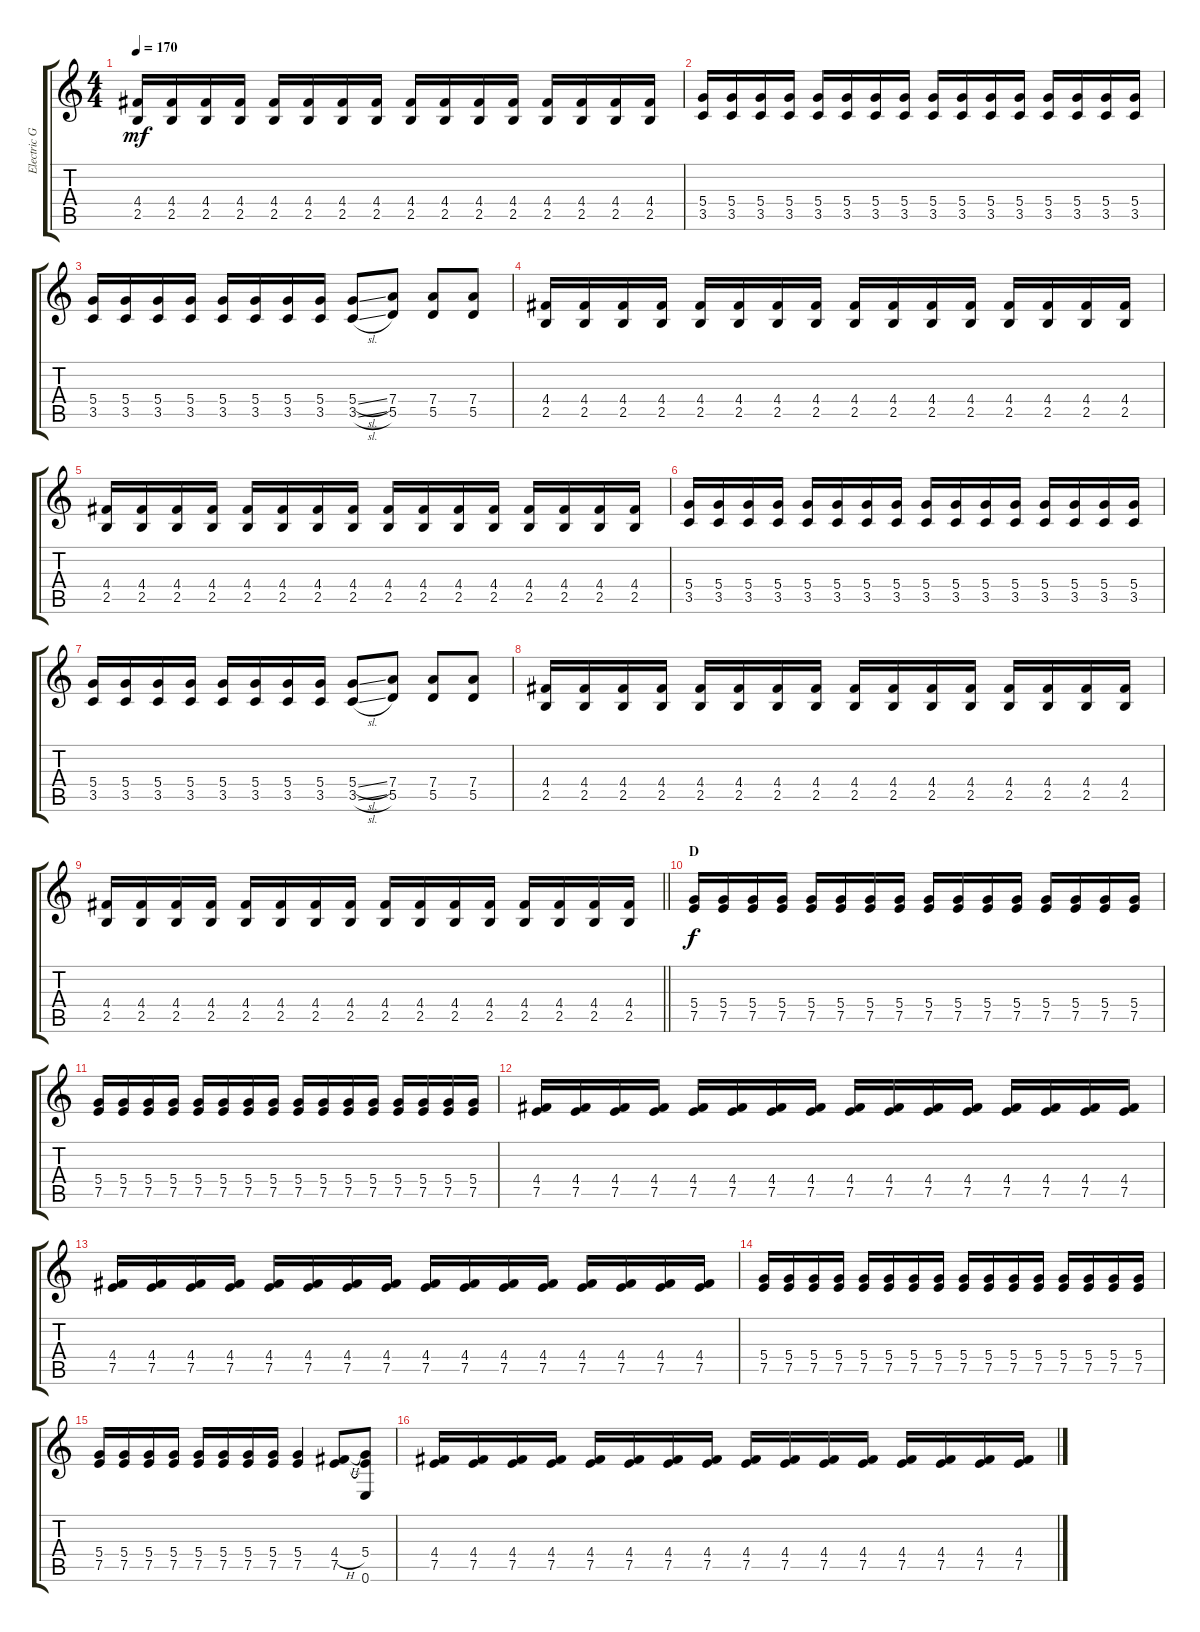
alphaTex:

\track ("Electric Guitar" "Electric G") {instrument overdrivenguitar}
\staff {score tabs}
\tuning (E4 B3 G3 D3 A2 E2) {hide}
\ts (4 4)
\tempo 170
\clef g2
\ks c
(4.4 2.5).16{dy mf} (4.4 2.5).16 (4.4 2.5).16 (4.4 2.5).16 (4.4 2.5).16 (4.4 2.5).16 (4.4 2.5).16 (4.4 2.5).16 (4.4 2.5).16 (4.4 2.5).16 (4.4 2.5).16 (4.4 2.5).16 (4.4 2.5).16 (4.4 2.5).16 (4.4 2.5).16 (4.4 2.5).16 |
(5.4 3.5).16 (5.4 3.5).16 (5.4 3.5).16 (5.4 3.5).16 (5.4 3.5).16 (5.4 3.5).16 (5.4 3.5).16 (5.4 3.5).16 (5.4 3.5).16 (5.4 3.5).16 (5.4 3.5).16 (5.4 3.5).16 (5.4 3.5).16 (5.4 3.5).16 (5.4 3.5).16 (5.4 3.5).16 |
(5.4 3.5).16 (5.4 3.5).16 (5.4 3.5).16 (5.4 3.5).16 (5.4 3.5).16 (5.4 3.5).16 (5.4 3.5).16 (5.4 3.5).16 (5.4{sl} 3.5{sl}).8 (7.4 5.5).8 (7.4 5.5).8 (7.4 5.5).8 |
(4.4 2.5).16 (4.4 2.5).16 (4.4 2.5).16 (4.4 2.5).16 (4.4 2.5).16 (4.4 2.5).16 (4.4 2.5).16 (4.4 2.5).16 (4.4 2.5).16 (4.4 2.5).16 (4.4 2.5).16 (4.4 2.5).16 (4.4 2.5).16 (4.4 2.5).16 (4.4 2.5).16 (4.4 2.5).16 |
(4.4 2.5).16 (4.4 2.5).16 (4.4 2.5).16 (4.4 2.5).16 (4.4 2.5).16 (4.4 2.5).16 (4.4 2.5).16 (4.4 2.5).16 (4.4 2.5).16 (4.4 2.5).16 (4.4 2.5).16 (4.4 2.5).16 (4.4 2.5).16 (4.4 2.5).16 (4.4 2.5).16 (4.4 2.5).16 |
(5.4 3.5).16 (5.4 3.5).16 (5.4 3.5).16 (5.4 3.5).16 (5.4 3.5).16 (5.4 3.5).16 (5.4 3.5).16 (5.4 3.5).16 (5.4 3.5).16 (5.4 3.5).16 (5.4 3.5).16 (5.4 3.5).16 (5.4 3.5).16 (5.4 3.5).16 (5.4 3.5).16 (5.4 3.5).16 |
(5.4 3.5).16 (5.4 3.5).16 (5.4 3.5).16 (5.4 3.5).16 (5.4 3.5).16 (5.4 3.5).16 (5.4 3.5).16 (5.4 3.5).16 (5.4{sl} 3.5{sl}).8 (7.4 5.5).8 (7.4 5.5).8 (7.4 5.5).8 |
(4.4 2.5).16 (4.4 2.5).16 (4.4 2.5).16 (4.4 2.5).16 (4.4 2.5).16 (4.4 2.5).16 (4.4 2.5).16 (4.4 2.5).16 (4.4 2.5).16 (4.4 2.5).16 (4.4 2.5).16 (4.4 2.5).16 (4.4 2.5).16 (4.4 2.5).16 (4.4 2.5).16 (4.4 2.5).16 |
\barLineRight lightlight
(4.4 2.5).16 (4.4 2.5).16 (4.4 2.5).16 (4.4 2.5).16 (4.4 2.5).16 (4.4 2.5).16 (4.4 2.5).16 (4.4 2.5).16 (4.4 2.5).16 (4.4 2.5).16 (4.4 2.5).16 (4.4 2.5).16 (4.4 2.5).16 (4.4 2.5).16 (4.4 2.5).16 (4.4 2.5).16 |
\section ("" "D")
(5.4 7.5).16{dy f} (5.4 7.5).16 (5.4 7.5).16 (5.4 7.5).16 (5.4 7.5).16 (5.4 7.5).16 (5.4 7.5).16 (5.4 7.5).16 (5.4 7.5).16 (5.4 7.5).16 (5.4 7.5).16 (5.4 7.5).16 (5.4 7.5).16 (5.4 7.5).16 (5.4 7.5).16 (5.4 7.5).16 |
(5.4 7.5).16 (5.4 7.5).16 (5.4 7.5).16 (5.4 7.5).16 (5.4 7.5).16 (5.4 7.5).16 (5.4 7.5).16 (5.4 7.5).16 (5.4 7.5).16 (5.4 7.5).16 (5.4 7.5).16 (5.4 7.5).16 (5.4 7.5).16 (5.4 7.5).16 (5.4 7.5).16 (5.4 7.5).16 |
(4.4 7.5).16 (4.4 7.5).16 (4.4 7.5).16 (4.4 7.5).16 (4.4 7.5).16 (4.4 7.5).16 (4.4 7.5).16 (4.4 7.5).16 (4.4 7.5).16 (4.4 7.5).16 (4.4 7.5).16 (4.4 7.5).16 (4.4 7.5).16 (4.4 7.5).16 (4.4 7.5).16 (4.4 7.5).16 |
(4.4 7.5).16 (4.4 7.5).16 (4.4 7.5).16 (4.4 7.5).16 (4.4 7.5).16 (4.4 7.5).16 (4.4 7.5).16 (4.4 7.5).16 (4.4 7.5).16 (4.4 7.5).16 (4.4 7.5).16 (4.4 7.5).16 (4.4 7.5).16 (4.4 7.5).16 (4.4 7.5).16 (4.4 7.5).16 |
(5.4 7.5).16 (5.4 7.5).16 (5.4 7.5).16 (5.4 7.5).16 (5.4 7.5).16 (5.4 7.5).16 (5.4 7.5).16 (5.4 7.5).16 (5.4 7.5).16 (5.4 7.5).16 (5.4 7.5).16 (5.4 7.5).16 (5.4 7.5).16 (5.4 7.5).16 (5.4 7.5).16 (5.4 7.5).16 |
(5.4 7.5).16 (5.4 7.5).16 (5.4 7.5).16 (5.4 7.5).16 (5.4 7.5).16 (5.4 7.5).16 (5.4 7.5).16 (5.4 7.5).16 (5.4 7.5).4 (4.4{h} 7.5).8 (5.4 7.5{t} 0.6).8 |
(4.4 7.5).16 (4.4 7.5).16 (4.4 7.5).16 (4.4 7.5).16 (4.4 7.5).16 (4.4 7.5).16 (4.4 7.5).16 (4.4 7.5).16 (4.4 7.5).16 (4.4 7.5).16 (4.4 7.5).16 (4.4 7.5).16 (4.4 7.5).16 (4.4 7.5).16 (4.4 7.5).16 (4.4 7.5).16
